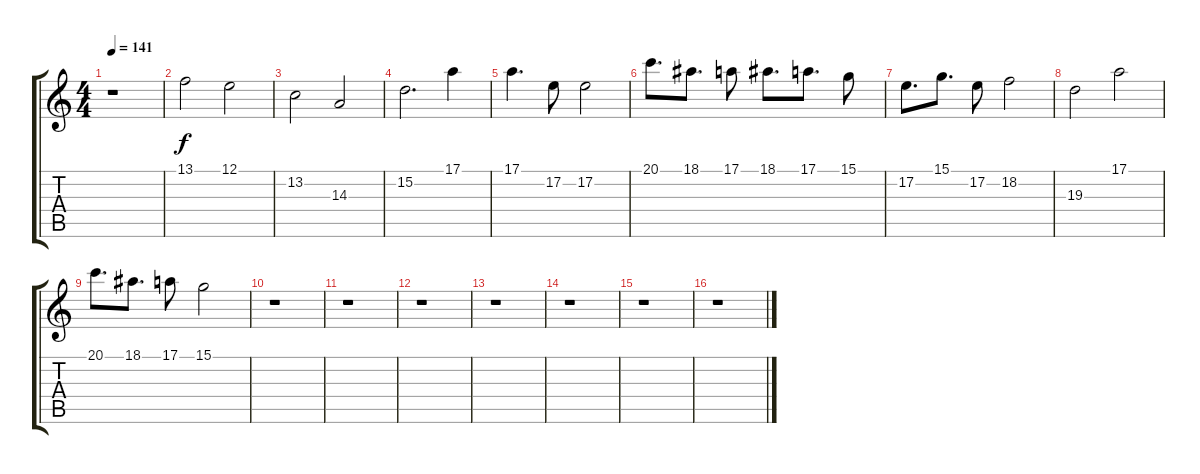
\track "" {instrument reedorgan}
\staff {score tabs}
\tuning (E4 B3 G3 D3 A2 E2) {hide}
\ts (4 4)
\tempo 141
\clef g2
\ks c
r.1{dy f} |
13.1.2 12.1.2 |
13.2.2 14.3.2 |
15.2.2{d} 17.1.4 |
17.1.4{d} 17.2.8 17.2.2 |
20.1.8{d} 18.1.8{d} 17.1.8 18.1.8{d} 17.1.8{d} 15.1.8 |
17.2.8{d} 15.1.8{d} 17.2.8 18.2.2 |
19.3.2 17.1.2 |
20.1.8{d} 18.1.8{d} 17.1.8 15.1.2 |
r.1 |
r.1 |
r.1 |
r.1 |
r.1 |
r.1 |
r.1
